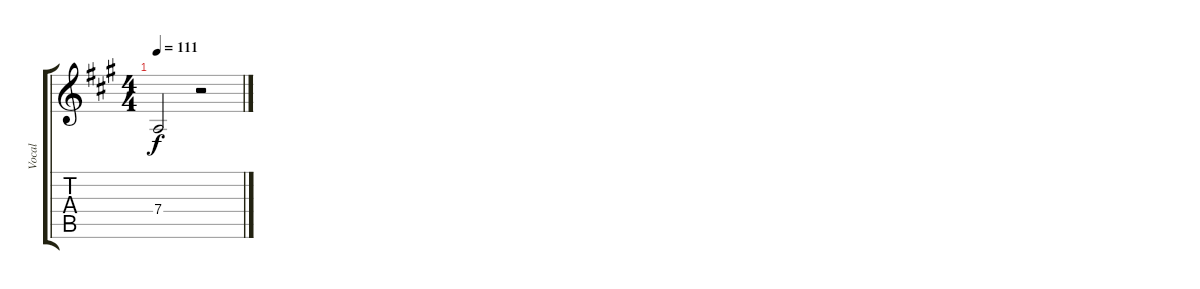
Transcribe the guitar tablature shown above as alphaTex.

\track ("Vocal" "Vocal") {instrument lead2sawtooth}
\staff {score tabs}
\tuning (E4 B3 G3 D3 A2 E2) {hide}
\ts (4 4)
\tempo 111
\clef g2
\ks a
7.4.2{dy f} r.2
